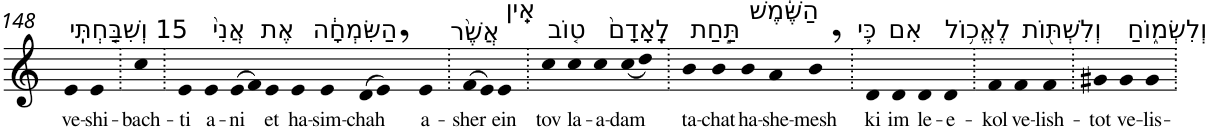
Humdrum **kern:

**kern	**text
*part1	*part1
*staff1	*staff1
*I"Piano	*
*I'Pno	*
!!LO:PB:g=z
*clefG2	*
*k[]	*
=148	=148
!LO:TX:a:t=15 וְשִׁבַּ֤חְתִּֽי	!
!	!LO:LY:b
4e	ve-
!	!LO:LY:b
4e	-shi-
=149.	=149.
!	!LO:LY:b
4cc	-bach-
=150.	=150.
!	!LO:LY:b
4e	-ti
!LO:TX:a:t=אֲנִי֙	!
!	!LO:LY:b
4e	a-
!	!LO:LY:b
(>8e	-ni
8f)	.
!LO:TX:a:t=אֶת	!
!	!LO:LY:b
4e	et
!LO:TX:a:t=הַשִּׂמְחָ֔ה	!
!	!LO:LY:b
4e	ha-
!	!LO:LY:b
4e	-sim-
!	!LO:LY:b
(>8d	-chah
8e,)	.
!LO:TX:a:t=אֲשֶׁ֨ר	!
!	!LO:LY:b
4e	a-
=151.	=151.
!	!LO:LY:b
(>8f	-sher
8e)	.
!LO:TX:a:t=אֵֽין	!
!	!LO:LY:b
4e	ein
=152.	=152.
!LO:TX:a:t=ט֤וֹב	!
!	!LO:LY:b
4cc	tov
!LO:TX:a:t=לָֽאָדָם֙	!
!	!LO:LY:b
4cc	la-
!	!LO:LY:b
4cc	-a-
!	!LO:LY:b
(<8cc	-dam
8dd)	.
=153.	=153.
!LO:TX:a:t=תַּ֣חַת	!
!	!LO:LY:b
4b	ta-
!	!LO:LY:b
4b	-chat
!LO:TX:a:t=הַשֶּׁ֔מֶשׁ	!
!	!LO:LY:b
4b	ha-
!	!LO:LY:b
4a	-she-
!	!LO:LY:b
4b,	-mesh
=154.	=154.
!LO:TX:a:t=כִּ֛י	!
!	!LO:LY:b
4d	ki
!LO:TX:a:t=אִם	!
!	!LO:LY:b
4d	im
!LO:TX:a:t=לֶאֱכ֥וֹל	!
!	!LO:LY:b
4d	le-
!	!LO:LY:b
4d	-e-
=155.	=155.
!	!LO:LY:b
4f	-kol
!LO:TX:a:t=וְלִשְׁתּ֖וֹת	!
!	!LO:LY:b
4f	ve-
!	!LO:LY:b
4f	-lish-
=156.	=156.
!	!LO:LY:b
4g#X	-tot
!LO:TX:a:t=וְלִשְׂמ֑וֹחַ	!
!	!LO:LY:b
4g#	ve-
!	!LO:LY:b
4g#	-lis-
=.	=.
*-	*-
